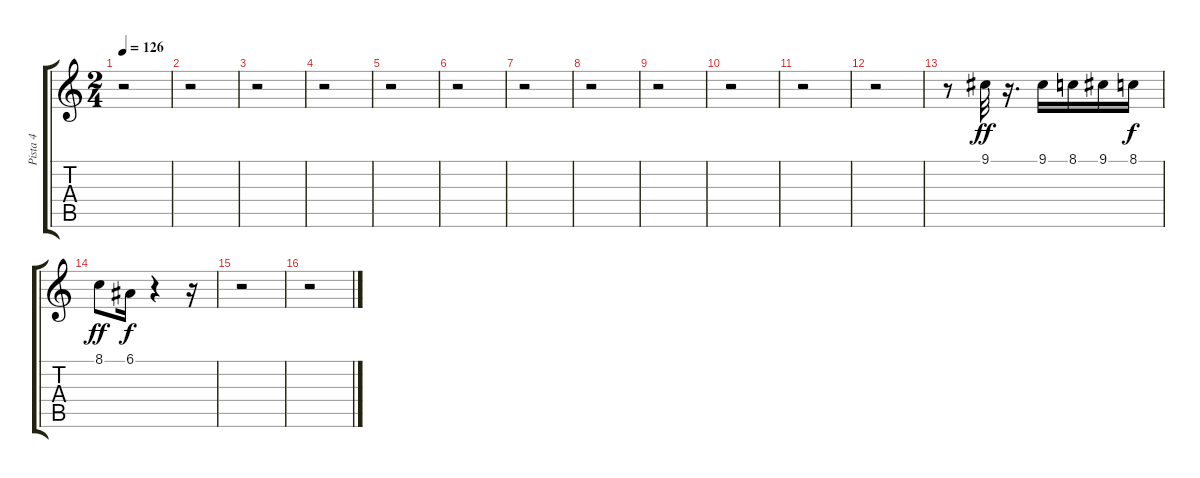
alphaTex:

\track ("Pista 4" "Pista 4") {instrument flute}
\staff {score tabs}
\tuning (E4 B3 G3 D3 A2 E2) {hide}
\ts (2 4)
\tempo 126
\clef g2
\ks c
r.2{dy f} |
r.2 |
r.2 |
r.2 |
r.2 |
r.2 |
r.2 |
r.2 |
r.2 |
r.2 |
r.2 |
r.2 |
r.8 9.1.32{dy ff} r.16{d} 9.1.16 8.1.16 9.1.16 8.1.16{dy f} |
8.1.8{dy ff} 6.1.16{dy f} r.4 r.16 |
r.2 |
r.2
